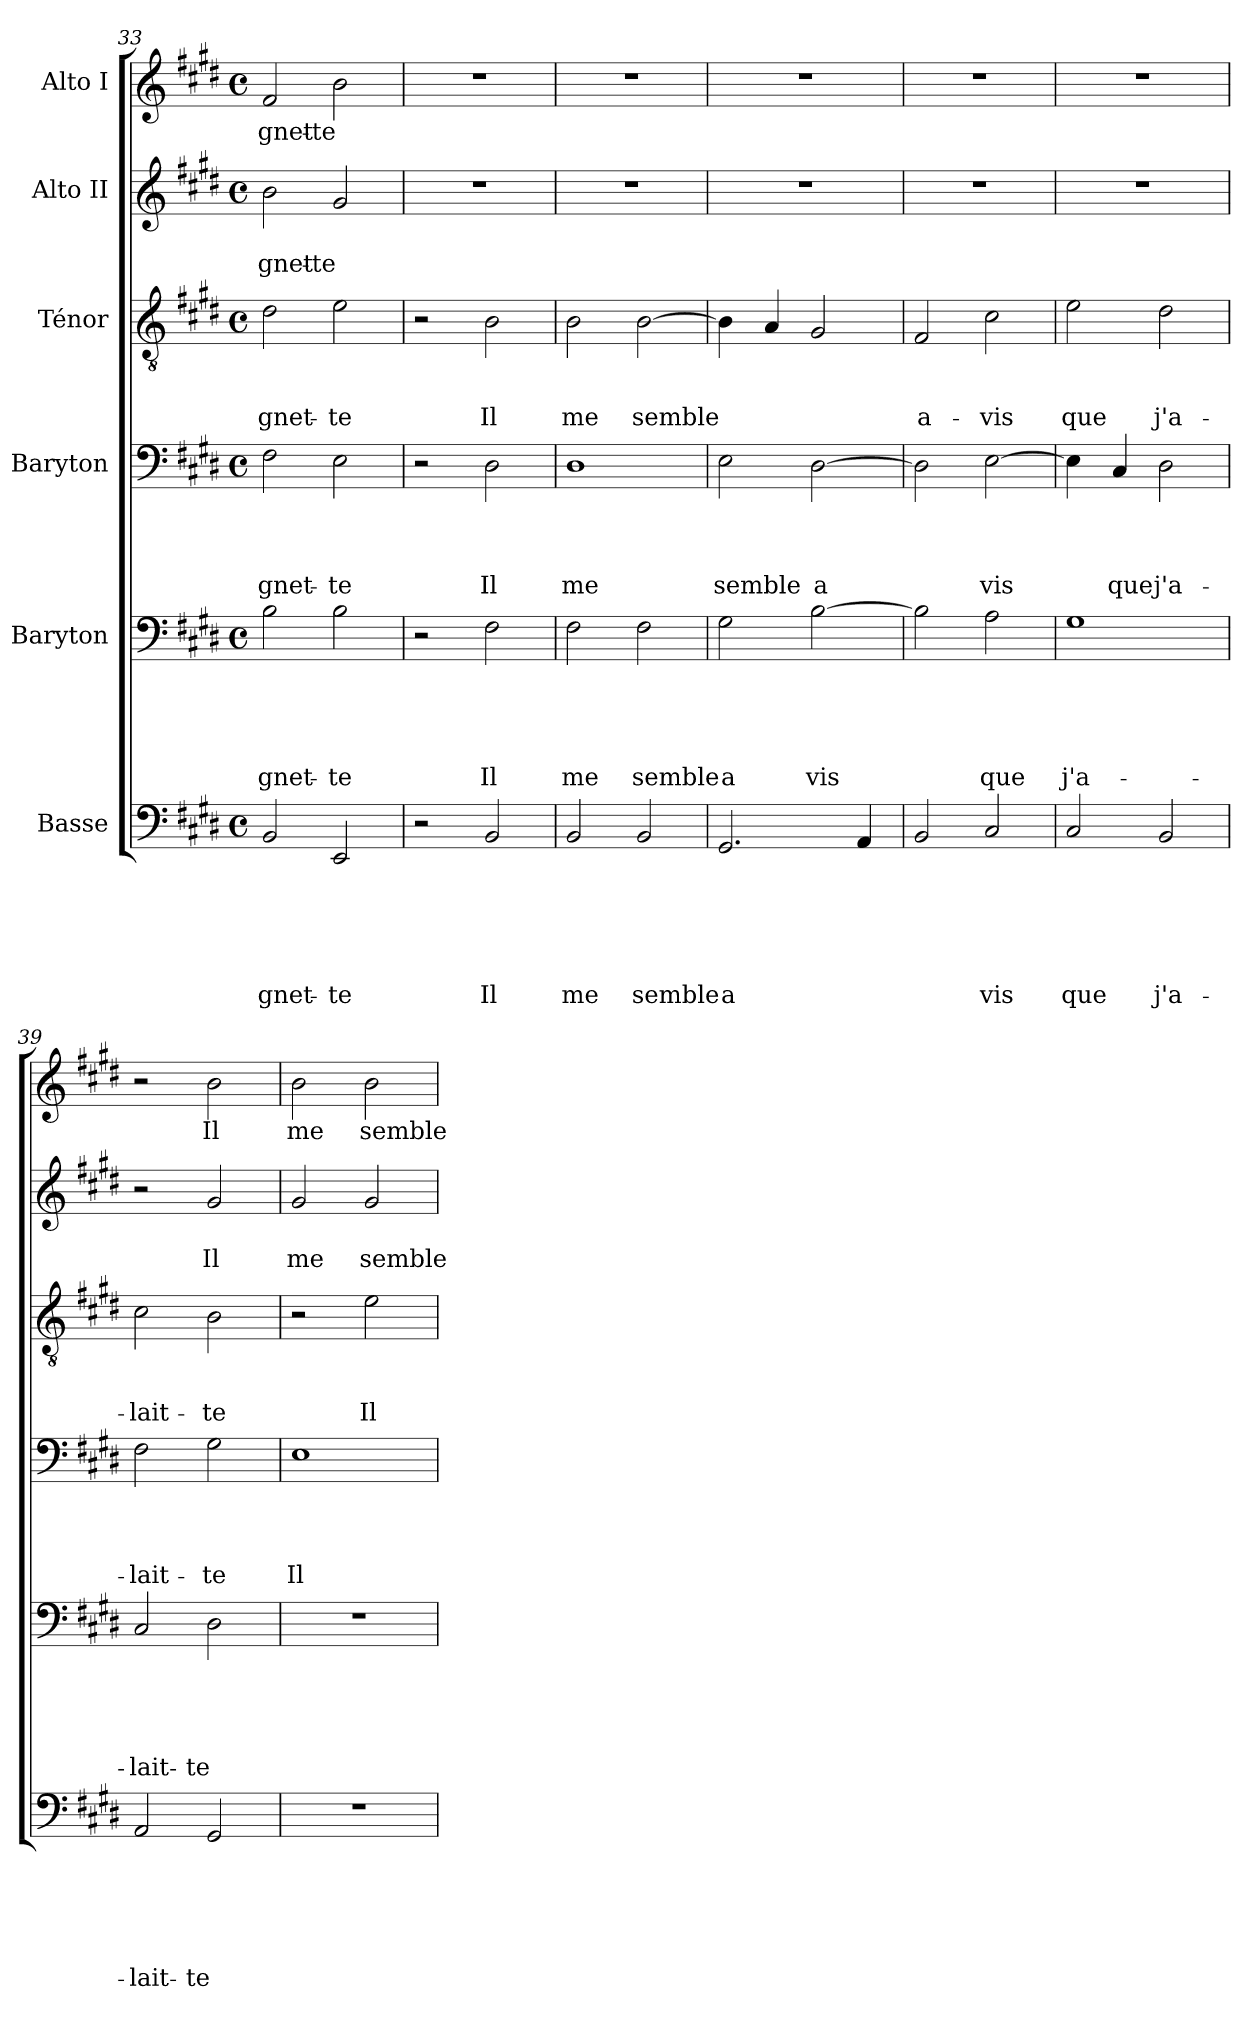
**kern	**text	**text	**text	**text	**text	**text	**kern	**text	**text	**text	**text	**text	**kern	**text	**text	**text	**text	**kern	**text	**text	**text	**kern	**text	**text	**kern	**text
*part6	*part6	*part6	*part6	*part6	*part6	*part6	*part5	*part5	*part5	*part5	*part5	*part5	*part4	*part4	*part4	*part4	*part4	*part3	*part3	*part3	*part3	*part2	*part2	*part2	*part1	*part1
*staff6	*staff6	*staff6	*staff6	*staff6	*staff6	*staff6	*staff5	*staff5	*staff5	*staff5	*staff5	*staff5	*staff4	*staff4	*staff4	*staff4	*staff4	*staff3	*staff3	*staff3	*staff3	*staff2	*staff2	*staff2	*staff1	*staff1
*I"Basse	*	*	*	*	*	*	*I"Baryton	*	*	*	*	*	*I"Baryton	*	*	*	*	*I"Ténor	*	*	*	*I"Alto II	*	*	*I"Alto I	*
*clefF4	*	*	*	*	*	*	*clefF4	*	*	*	*	*	*clefF4	*	*	*	*	*clefGv2	*	*	*	*clefG2	*	*	*clefG2	*
*k[f#c#g#d#]	*	*	*	*	*	*	*k[f#c#g#d#]	*	*	*	*	*	*k[f#c#g#d#]	*	*	*	*	*k[f#c#g#d#]	*	*	*	*k[f#c#g#d#]	*	*	*k[f#c#g#d#]	*
*E:	*	*	*	*	*	*	*E:	*	*	*	*	*	*E:	*	*	*	*	*E:	*	*	*	*E:	*	*	*E:	*
*M4/4	*	*	*	*	*	*	*M4/4	*	*	*	*	*	*M4/4	*	*	*	*	*M4/4	*	*	*	*M4/4	*	*	*M4/4	*
*met(c)	*	*	*	*	*	*	*met(c)	*	*	*	*	*	*met(c)	*	*	*	*	*met(c)	*	*	*	*met(c)	*	*	*met(c)	*
=33	=33	=33	=33	=33	=33	=33	=33	=33	=33	=33	=33	=33	=33	=33	=33	=33	=33	=33	=33	=33	=33	=33	=33	=33	=33	=33
!	!	!	!	!	!	!LO:LY:b	!	!	!	!	!	!LO:LY:b	!	!	!	!	!LO:LY:b	!	!	!	!LO:LY:b	!	!	!LO:LY:b	!	!LO:LY:b
2BB/	.	.	.	.	.	-gnet-	2B\	.	.	.	.	-gnet-	2F#\	.	.	.	-gnet-	2d#\	.	.	gnet-	2b\	.	gnet-	2f#/	gnet-
!	!	!	!	!	!	!LO:LY:b	!	!	!	!	!	!LO:LY:b	!	!	!	!	!LO:LY:b	!	!	!	!LO:LY:b	!	!	!LO:LY:b	!	!LO:LY:b
2EE/	.	.	.	.	.	-te	2B\	.	.	.	.	-te	2E\	.	.	.	-te	2e\	.	.	-te	2g#/	.	-te	2b\	-te
=34	=34	=34	=34	=34	=34	=34	=34	=34	=34	=34	=34	=34	=34	=34	=34	=34	=34	=34	=34	=34	=34	=34	=34	=34	=34	=34
2r	.	.	.	.	.	.	2r	.	.	.	.	.	2r	.	.	.	.	2r	.	.	.	1r	.	.	1r	.
!	!	!	!	!	!	!LO:LY:b	!	!	!	!	!	!LO:LY:b	!	!	!	!	!LO:LY:b	!	!	!	!LO:LY:b	!	!	!	!	!
2BB/	.	.	.	.	.	Il	2F#\	.	.	.	.	Il	2D#\	.	.	.	Il	2B\	.	.	Il	.	.	.	.	.
=35	=35	=35	=35	=35	=35	=35	=35	=35	=35	=35	=35	=35	=35	=35	=35	=35	=35	=35	=35	=35	=35	=35	=35	=35	=35	=35
!	!	!	!	!	!	!LO:LY:b	!	!	!	!	!	!LO:LY:b	!	!	!	!	!LO:LY:b	!	!	!	!LO:LY:b	!	!	!	!	!
2BB/	.	.	.	.	.	me	2F#\	.	.	.	.	me	1D#	.	.	.	me	2B\	.	.	me	1r	.	.	1r	.
!	!	!	!	!	!	!LO:LY:b	!	!	!	!	!	!LO:LY:b	!	!	!	!	!	!	!	!	!LO:LY:b	!	!	!	!	!
2BB/	.	.	.	.	.	semble	2F#\	.	.	.	.	semble	.	.	.	.	.	[>2B\	.	.	semble	.	.	.	.	.
=36	=36	=36	=36	=36	=36	=36	=36	=36	=36	=36	=36	=36	=36	=36	=36	=36	=36	=36	=36	=36	=36	=36	=36	=36	=36	=36
!	!	!	!	!	!	!LO:LY:b	!	!	!	!	!	!LO:LY:b	!	!	!	!	!LO:LY:b	!	!	!	!	!	!	!	!	!
2.GG#/	.	.	.	.	.	a	2G#\	.	.	.	.	a	2E\	.	.	.	semble	4B\]	.	.	.	1r	.	.	1r	.
.	.	.	.	.	.	.	.	.	.	.	.	.	.	.	.	.	.	4A/	.	.	.	.	.	.	.	.
!	!	!	!	!	!	!	!	!	!	!	!	!LO:LY:b	!	!	!	!	!LO:LY:b	!	!	!	!	!	!	!	!	!
.	.	.	.	.	.	.	[>2B\	.	.	.	.	vis	[>2D#\	.	.	.	a	2G#/	.	.	.	.	.	.	.	.
4AA/	.	.	.	.	.	.	.	.	.	.	.	.	.	.	.	.	.	.	.	.	.	.	.	.	.	.
!!LO:PB:g=z
=37	=37	=37	=37	=37	=37	=37	=37	=37	=37	=37	=37	=37	=37	=37	=37	=37	=37	=37	=37	=37	=37	=37	=37	=37	=37	=37
!	!	!	!	!	!	!	!	!	!	!	!	!	!	!	!	!	!	!	!	!	!LO:LY:b	!	!	!	!	!
2BB/	.	.	.	.	.	.	2B\]	.	.	.	.	.	2D#\]	.	.	.	.	2F#/	.	.	a-	1r	.	.	1r	.
!	!	!	!	!	!	!LO:LY:b	!	!	!	!	!	!LO:LY:b	!	!	!	!	!LO:LY:b	!	!	!	!LO:LY:b	!	!	!	!	!
2C#/	.	.	.	.	.	vis	2A\	.	.	.	.	que	[>2E\	.	.	.	vis	2c#\	.	.	-vis	.	.	.	.	.
=38	=38	=38	=38	=38	=38	=38	=38	=38	=38	=38	=38	=38	=38	=38	=38	=38	=38	=38	=38	=38	=38	=38	=38	=38	=38	=38
!	!	!	!	!	!	!LO:LY:b	!	!	!	!	!	!LO:LY:b	!	!	!	!	!	!	!	!	!LO:LY:b	!	!	!	!	!
2C#/	.	.	.	.	.	que	1G#	.	.	.	.	j'a-	4E\]	.	.	.	.	2e\	.	.	que	1r	.	.	1r	.
!	!	!	!	!	!	!	!	!	!	!	!	!	!	!	!	!	!LO:LY:b	!	!	!	!	!	!	!	!	!
.	.	.	.	.	.	.	.	.	.	.	.	.	4C#/	.	.	.	que	.	.	.	.	.	.	.	.	.
!	!	!	!	!	!	!LO:LY:b	!	!	!	!	!	!	!	!	!	!	!LO:LY:b	!	!	!	!LO:LY:b	!	!	!	!	!
2BB/	.	.	.	.	.	j'a-	.	.	.	.	.	.	2D#\	.	.	.	j'a-	2d#\	.	.	j'a-	.	.	.	.	.
=39	=39	=39	=39	=39	=39	=39	=39	=39	=39	=39	=39	=39	=39	=39	=39	=39	=39	=39	=39	=39	=39	=39	=39	=39	=39	=39
!	!	!	!	!	!	!LO:LY:b	!	!	!	!	!	!LO:LY:b	!	!	!	!	!LO:LY:b	!	!	!	!LO:LY:b	!	!	!	!	!
2AA/	.	.	.	.	.	-lait-	2C#/	.	.	.	.	-lait-	2F#\	.	.	.	-lait-	2c#\	.	.	-lait-	2r	.	.	2r	.
!	!	!	!	!	!	!LO:LY:b	!	!	!	!	!	!LO:LY:b	!	!	!	!	!LO:LY:b	!	!	!	!LO:LY:b	!	!	!LO:LY:b	!	!LO:LY:b
2GG#/	.	.	.	.	.	-te	2D#\	.	.	.	.	-te	2G#\	.	.	.	-te	2B\	.	.	-te	2g#/	.	Il	2b\	Il
=40	=40	=40	=40	=40	=40	=40	=40	=40	=40	=40	=40	=40	=40	=40	=40	=40	=40	=40	=40	=40	=40	=40	=40	=40	=40	=40
!	!	!	!	!	!	!	!	!	!	!	!	!	!	!	!	!	!LO:LY:b	!	!	!	!	!	!	!LO:LY:b	!	!LO:LY:b
1r	.	.	.	.	.	.	1r	.	.	.	.	.	1E	.	.	.	Il	2r	.	.	.	2g#/	.	me	2b\	me
!	!	!	!	!	!	!	!	!	!	!	!	!	!	!	!	!	!	!	!	!	!LO:LY:b	!	!	!LO:LY:b	!	!LO:LY:b
.	.	.	.	.	.	.	.	.	.	.	.	.	.	.	.	.	.	2e\	.	.	Il	2g#/	.	semble	2b\	semble
=	=	=	=	=	=	=	=	=	=	=	=	=	=	=	=	=	=	=	=	=	=	=	=	=	=	=
*-	*-	*-	*-	*-	*-	*-	*-	*-	*-	*-	*-	*-	*-	*-	*-	*-	*-	*-	*-	*-	*-	*-	*-	*-	*-	*-
